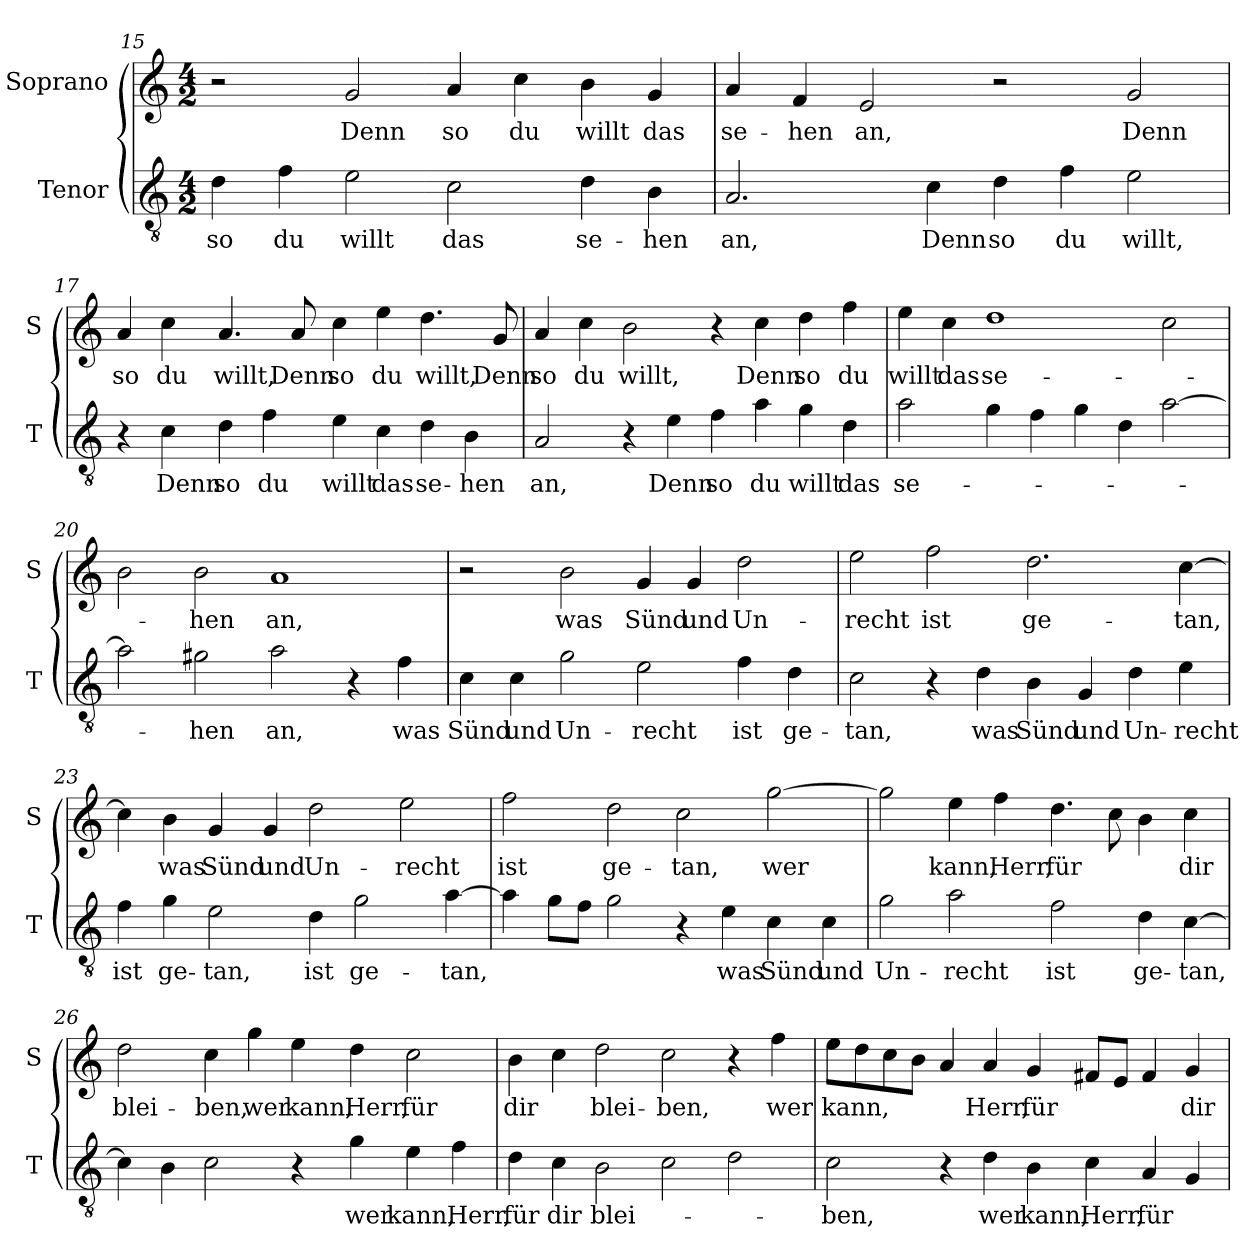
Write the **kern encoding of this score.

**kern	**text	**kern	**text
*part2	*part2	*part1	*part1
*staff2	*staff2	*staff1	*staff1
*I"Tenor	*	*I"Soprano	*
*I'T	*	*I'S	*
*clefGv2	*	*clefG2	*
*k[]	*	*k[]	*
*C:	*	*C:	*
*M4/2	*	*M4/2	*
=15	=15	=15	=15
!	!LO:LY:b	!	!
4d\	so	2r	.
!	!LO:LY:b	!	!
4f\	du	.	.
!	!LO:LY:b	!	!LO:LY:b
2e\	willt	2g/	Denn
!	!LO:LY:b	!	!LO:LY:b
2c\	das	4a/	so
!	!	!	!LO:LY:b
.	.	4cc\	du
!	!LO:LY:b	!	!LO:LY:b
4d\	se-	4b\	willt
!	!LO:LY:b	!	!LO:LY:b
4B\	-hen	4g/	das
!!LO:LB:g=z
=16	=16	=16	=16
!	!LO:LY:b	!	!LO:LY:b
2.A/	an,	4a/	se-
!	!	!	!LO:LY:b
.	.	4f/	-hen
!	!	!	!LO:LY:b
.	.	2e/	an,
!	!LO:LY:b	!	!
4c\	Denn	.	.
!	!LO:LY:b	!	!
4d\	so	2r	.
!	!LO:LY:b	!	!
4f\	du	.	.
!	!LO:LY:b	!	!LO:LY:b
2e\	willt,	2g/	Denn
=17	=17	=17	=17
!	!	!	!LO:LY:b
4r	.	4a/	so
!	!LO:LY:b	!	!LO:LY:b
4c\	Denn	4cc\	du
!	!LO:LY:b	!	!LO:LY:b
4d\	so	4.a/	willt,
!	!LO:LY:b	!	!
4f\	du	.	.
!	!	!	!LO:LY:b
.	.	8a/	Denn
!	!LO:LY:b	!	!LO:LY:b
4e\	willt	4cc\	so
!	!LO:LY:b	!	!LO:LY:b
4c\	das	4ee\	du
!	!LO:LY:b	!	!LO:LY:b
4d\	se-	4.dd\	willt,
!	!LO:LY:b	!	!
4B\	-hen	.	.
!	!	!	!LO:LY:b
.	.	8g/	Denn
=18	=18	=18	=18
!	!LO:LY:b	!	!LO:LY:b
2A/	an,	4a/	so
!	!	!	!LO:LY:b
.	.	4cc\	du
!	!	!	!LO:LY:b
4r	.	2b\	willt,
!	!LO:LY:b	!	!
4e\	Denn	.	.
!	!LO:LY:b	!	!
4f\	so	4r	.
!	!LO:LY:b	!	!LO:LY:b
4a\	du	4cc\	Denn
!	!LO:LY:b	!	!LO:LY:b
4g\	willt	4dd\	so
!	!LO:LY:b	!	!LO:LY:b
4d\	das	4ff\	du
!!LO:LB:g=z
=19	=19	=19	=19
!	!LO:LY:b	!	!LO:LY:b
2a\	se-	4ee\	willt
!	!	!	!LO:LY:b
.	.	4cc\	das
!	!	!	!LO:LY:b
4g\	.	1dd	se-
4f\	.	.	.
4g\	.	.	.
4d\	.	.	.
[2a\	.	2cc\	.
=20	=20	=20	=20
2a\]	.	2b\	.
!	!LO:LY:b	!	!LO:LY:b
2g#X\	-hen	2b\	-hen
!	!LO:LY:b	!	!LO:LY:b
2a\	an,	1a	an,
4r	.	.	.
!	!LO:LY:b	!	!
4f\	was	.	.
=21	=21	=21	=21
!	!LO:LY:b	!	!
4c\	Sünd	2r	.
!	!LO:LY:b	!	!
4c\	und	.	.
!	!LO:LY:b	!	!LO:LY:b
2g\	Un-	2b\	was
!	!LO:LY:b	!	!LO:LY:b
2e\	-recht	4g/	Sünd
!	!	!	!LO:LY:b
.	.	4g/	und
!	!LO:LY:b	!	!LO:LY:b
4f\	ist	2dd\	Un-
!	!LO:LY:b	!	!
4d\	ge-	.	.
!!LO:LB:g=z
=22	=22	=22	=22
!	!LO:LY:b	!	!LO:LY:b
2c\	-tan,	2ee\	-recht
!	!	!	!LO:LY:b
4r	.	2ff\	ist
!	!LO:LY:b	!	!
4d\	was	.	.
!	!LO:LY:b	!	!LO:LY:b
4B\	Sünd	2.dd\	ge-
!	!LO:LY:b	!	!
4G/	und	.	.
!	!LO:LY:b	!	!
4d\	Un-	.	.
!	!LO:LY:b	!	!LO:LY:b
4e\	-recht	[4cc\	-tan,
=23	=23	=23	=23
!	!LO:LY:b	!	!
4f\	ist	4cc\]	.
!	!LO:LY:b	!	!LO:LY:b
4g\	ge-	4b\	was
!	!LO:LY:b	!	!LO:LY:b
2e\	-tan,	4g/	Sünd
!	!	!	!LO:LY:b
.	.	4g/	und
!	!LO:LY:b	!	!LO:LY:b
4d\	ist	2dd\	Un-
!	!LO:LY:b	!	!
2g\	ge-	.	.
!	!	!	!LO:LY:b
.	.	2ee\	-recht
!	!LO:LY:b	!	!
[4a\	-tan,	.	.
=24	=24	=24	=24
!	!	!	!LO:LY:b
4a\]	.	2ff\	ist
8g\L	.	.	.
8f\J	.	.	.
!	!	!	!LO:LY:b
2g\	.	2dd\	ge-
!	!	!	!LO:LY:b
4r	.	2cc\	-tan,
!	!LO:LY:b	!	!
4e\	was	.	.
!	!LO:LY:b	!	!LO:LY:b
4c\	Sünd	[2gg\	wer
!	!LO:LY:b	!	!
4c\	und	.	.
!!LO:LB:g=z
=25	=25	=25	=25
!	!LO:LY:b	!	!
2g\	Un-	2gg\]	.
!	!LO:LY:b	!	!LO:LY:b
2a\	-recht	4ee\	kann,
!	!	!	!LO:LY:b
.	.	4ff\	Herr,
!	!LO:LY:b	!	!LO:LY:b
2f\	ist	4.dd\	für
.	.	8cc\	.
!	!LO:LY:b	!	!
4d\	ge-	4b\	.
!	!LO:LY:b	!	!LO:LY:b
[4c\	-tan,	4cc\	dir
=26	=26	=26	=26
!	!	!	!LO:LY:b
4c\]	.	2dd\	blei-
4B\	.	.	.
!	!	!	!LO:LY:b
2c\	.	4cc\	-ben,
!	!	!	!LO:LY:b
.	.	4gg\	wer
!	!	!	!LO:LY:b
4r	.	4ee\	kann,
!	!LO:LY:b	!	!LO:LY:b
4g\	wer	4dd\	Herr,
!	!LO:LY:b	!	!LO:LY:b
4e\	kann,	2cc\	für
!	!LO:LY:b	!	!
4f\	Herr,	.	.
=27	=27	=27	=27
!	!LO:LY:b	!	!LO:LY:b
4d\	für	4b\	dir
!	!LO:LY:b	!	!
4c\	dir	4cc\	.
!	!LO:LY:b	!	!LO:LY:b
2B\	blei-	2dd\	blei-
!	!	!	!LO:LY:b
2c\	.	2cc\	-ben,
2d\	.	4r	.
!	!	!	!LO:LY:b
.	.	4ff\	wer
!!LO:PB:g=z
=28	=28	=28	=28
!	!LO:LY:b	!	!LO:LY:b
2c\	-ben,	8ee\L	kann,
.	.	8dd\	.
.	.	8cc\	.
.	.	8b\J	.
4r	.	4a/	.
!	!LO:LY:b	!	!LO:LY:b
4d\	wer	4a/	Herr,
!	!LO:LY:b	!	!LO:LY:b
4B\	kann,	4g/	für
!	!LO:LY:b	!	!
4c\	Herr,	8f#X/L	.
.	.	8e/J	.
!	!LO:LY:b	!	!
4A/	für	4f#/	.
!	!	!	!LO:LY:b
4G/	.	4g/	dir
=	=	=	=
*-	*-	*-	*-
